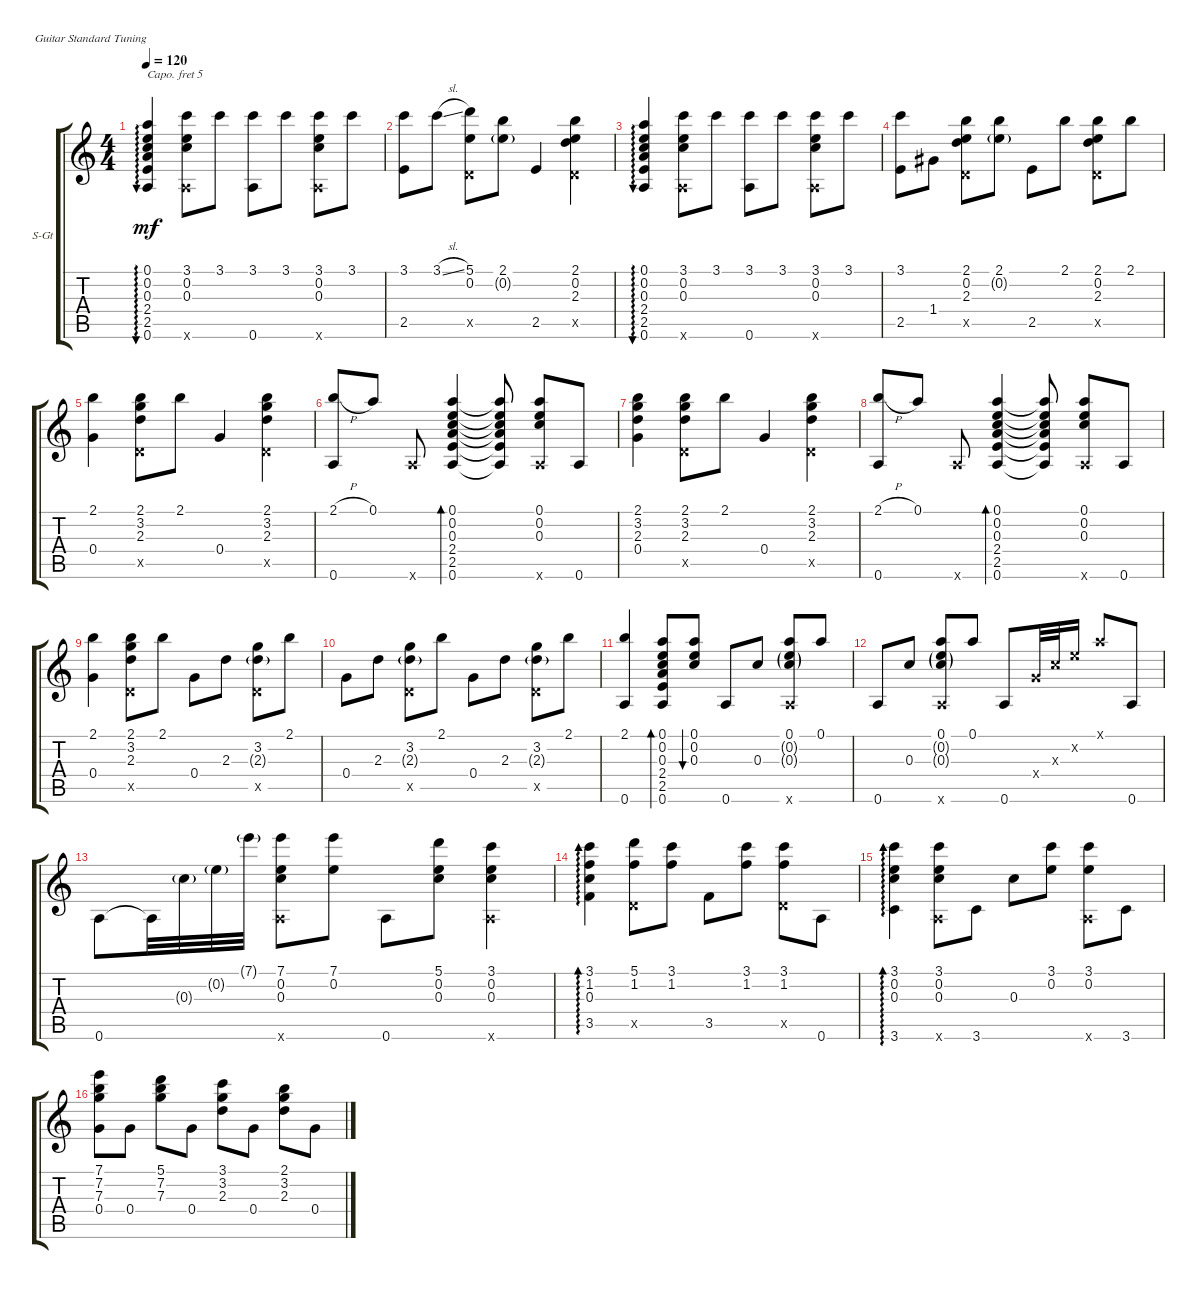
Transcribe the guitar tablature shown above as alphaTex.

\defaultSystemsLayout 4
\bracketExtendMode groupsimilarinstruments
\firstSystemTrackNameOrientation horizontal
\otherSystemsTrackNameOrientation horizontal
\track ("Steel Guitar" "S-Gt") {instrument acousticguitarsteel}
\staff {score tabs}
\capo 5
\tuning (E4 B3 G3 D3 A2 E2)
\ts (4 4)
\tempo 120
\clef g2
\ks c
(0.6 2.5 2.4 0.3 0.2 0.1).4{au 114 dy mf} (3.1 0.2 0.3 0.6{x}).8 3.1.8 (3.1 0.6).8 3.1.8 (3.1 0.2 0.3 0.6{x}).8 3.1.8 |
(3.1 2.5).8 3.1{sl}.8 (5.1 0.2 0.5{x}).8 (2.1 0.2{g}).8 2.5.4 (0.5{x} 2.1 0.2 2.3).4 |
(0.6 2.5 2.4 0.3 0.2 0.1).4{au 114} (3.1 0.2 0.3 0.6{x}).8 3.1.8 (3.1 0.6).8 3.1.8 (3.1 0.2 0.3 0.6{x}).8 3.1.8 |
(3.1 2.5).8 1.4.8 (2.3 0.2 2.1 0.5{x}).8 (0.2{g} 2.1).8 2.5.8 2.1.8 (2.3 0.2 2.1 0.5{x}).8 2.1.8 |
(2.1 0.4).4 (2.3 3.2 2.1 0.5{x}).8 2.1.8 0.4.4 (2.3 3.2 2.1 0.5{x}).4 |
(0.6 2.1{h}).8 0.1.8 0.6{x}.8 (0.6 2.5 2.4 0.3 0.2 0.1).4{bd 114} (0.6{t} 2.5{t} 2.4{t} 0.3{t} 0.2{t} 0.1{t}).8 (0.1 0.2 0.3 0.6{x}).8 0.6.8 |
(2.1 0.4 2.3 3.2).4 (2.3 3.2 2.1 0.5{x}).8 2.1.8 0.4.4 (2.3 3.2 2.1 0.5{x}).4 |
(0.6 2.1{h}).8 0.1.8 0.6{x}.8 (0.6 2.5 2.4 0.3 0.2 0.1).4{bd 114} (0.6{t} 2.5{t} 2.4{t} 0.3{t} 0.2{t} 0.1{t}).8 (0.1 0.2 0.3 0.6{x}).8 0.6.8 |
(2.1 0.4).4 (2.3 3.2 2.1 0.5{x}).8 2.1.8 0.4.8 2.3.8 (2.3{g} 3.2 0.5{x}).8 2.1.8 |
0.4.8 2.3.8 (2.3{g} 3.2 0.5{x}).8 2.1.8 0.4.8 2.3.8 (2.3{g} 3.2 0.5{x}).8 2.1.8 |
(2.1 0.6).4 (0.6 2.5 2.4 0.3 0.2 0.1).8{bd 114} (0.1 0.2 0.3).8{bu 114} 0.6.8 0.3.8 (0.3{g} 0.2{g} 0.1 0.6{x}).8 0.1.8 |
0.6.8 0.3.8 (0.3{g} 0.2{g} 0.1 0.6{x}).8 0.1.8 0.6.8 0.4{x}.32 0.3{x}.32 0.2{x}.16 0.1{x}.8 0.6.8 |
0.6.8 0.6{t}.32 0.3{g}.32 0.2{g}.32 7.1{g}.32 (7.1 0.2 0.3 0.6{x}).8 (7.1 0.2).8 0.6.8 (5.1 0.2 0.3).8 (3.1 0.2 0.3 0.6{x}).4 |
(3.1 1.2 0.3 3.5).4{ad 0} (5.1 1.2 0.5{x}).8 (1.2 3.1).8 3.5.8 (3.1 1.2).8 (1.2 3.1 0.5{x}).8 0.6.8 |
(3.1 0.2 0.3 3.6).4{ad 0} (0.6{x} 3.1 0.2 0.3).8 3.6.8 0.3.8 (0.2 3.1).8 (3.1 0.2 0.6{x}).8 3.6.8 |
(0.4 7.3 7.2 7.1).8 0.4.8 (7.3 7.2 5.1).8 0.4.8 (2.3 3.2 3.1).8 0.4.8 (2.3 3.2 2.1).8 0.4.8
